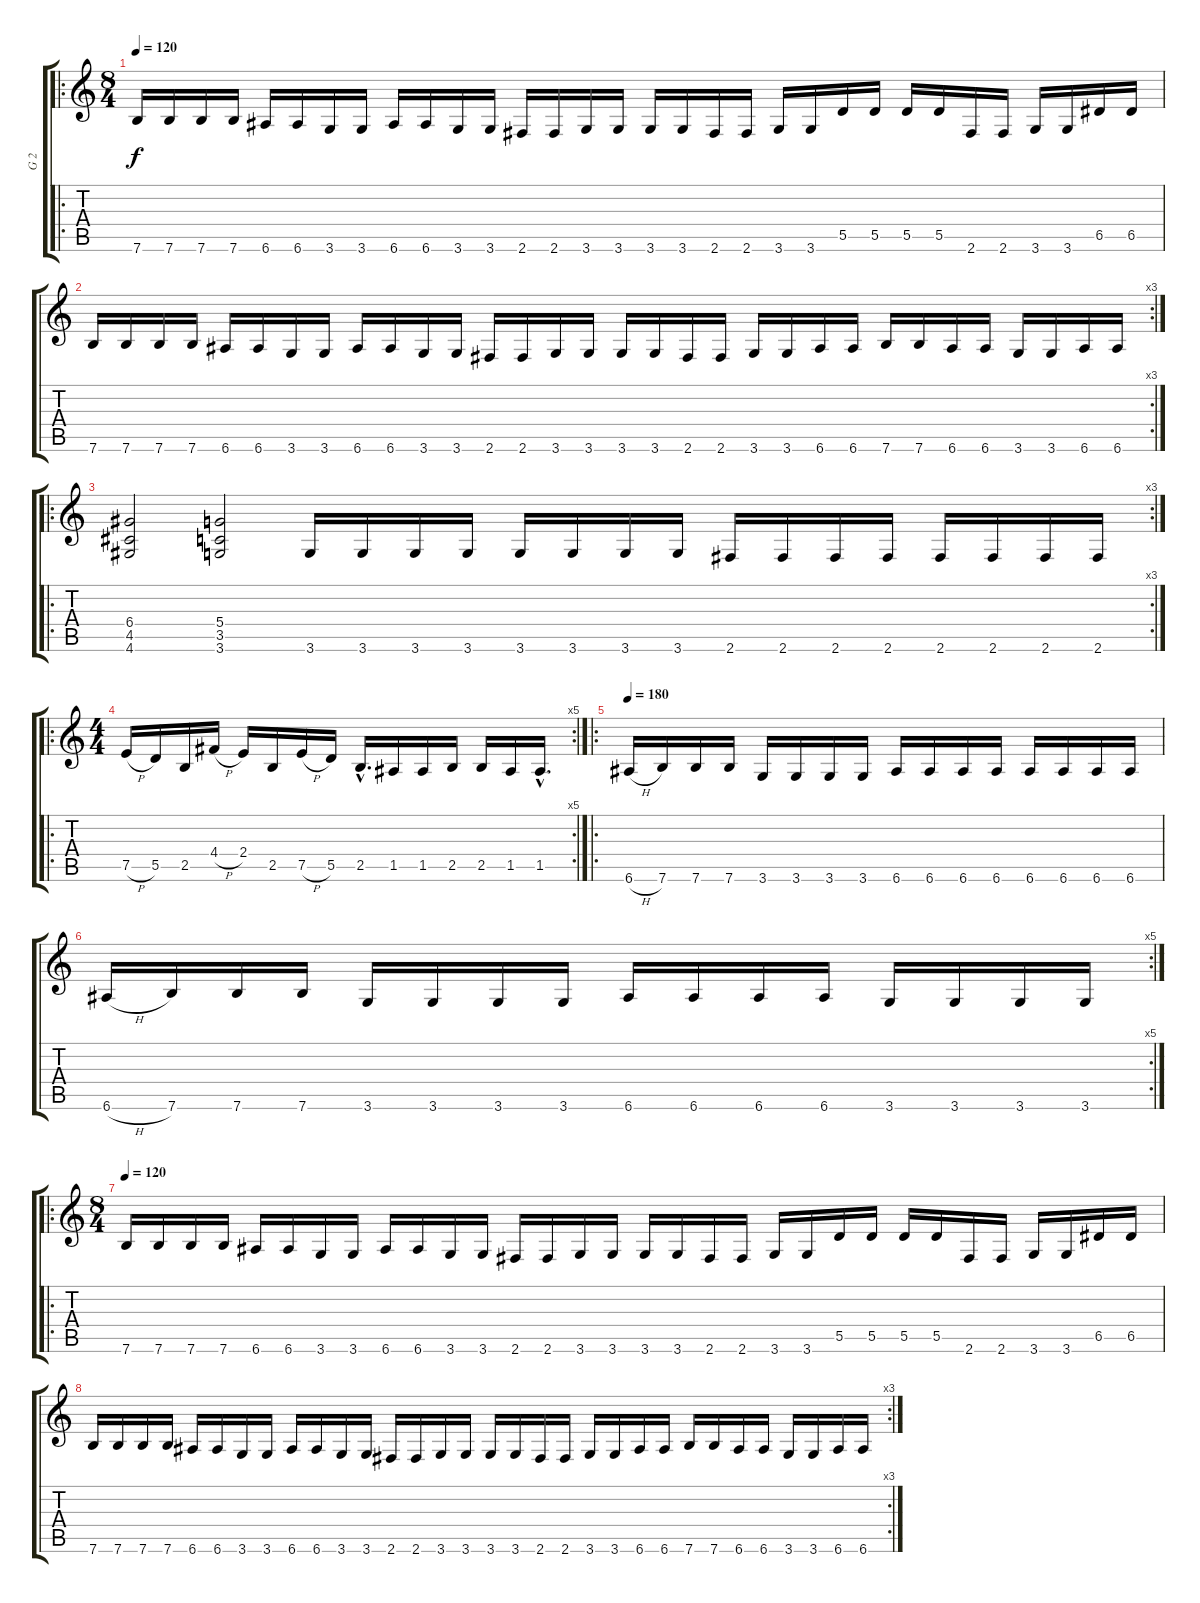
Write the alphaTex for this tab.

\track ("G 2" "G 2") {instrument distortionguitar}
\staff {score tabs}
\tuning (E4 B3 G3 D3 A2 E2) {hide}
\ro
\ts (8 4)
\tempo 120
\clef g2
\ks c
7.6.16{dy f instrument distortionguitar} 7.6.16 7.6.16 7.6.16 6.6.16 6.6.16 3.6.16 3.6.16 6.6.16 6.6.16 3.6.16 3.6.16 2.6.16 2.6.16 3.6.16 3.6.16 3.6.16 3.6.16 2.6.16 2.6.16 3.6.16 3.6.16 5.5.16 5.5.16 5.5.16 5.5.16 2.6.16 2.6.16 3.6.16 3.6.16 6.5.16 6.5.16 |
\rc 3
7.6.16 7.6.16 7.6.16 7.6.16 6.6.16 6.6.16 3.6.16 3.6.16 6.6.16 6.6.16 3.6.16 3.6.16 2.6.16 2.6.16 3.6.16 3.6.16 3.6.16 3.6.16 2.6.16 2.6.16 3.6.16 3.6.16 6.6.16 6.6.16 7.6.16 7.6.16 6.6.16 6.6.16 3.6.16 3.6.16 6.6.16 6.6.16 |
\ro
\rc 3
(6.4 4.5 4.6).2 (5.4 3.5 3.6).2 3.6.16 3.6.16 3.6.16 3.6.16 3.6.16 3.6.16 3.6.16 3.6.16 2.6.16 2.6.16 2.6.16 2.6.16 2.6.16 2.6.16 2.6.16 2.6.16 |
\ro
\rc 5
\ts (4 4)
7.5{h}.16 5.5.16 2.5.16 4.4{h}.16 2.4.16 2.5.16 7.5{h}.16 5.5.16 2.5{hac}.16{d} 1.5.16 1.5.16 2.5.16 2.5.16 1.5.16 1.5{hac}.16{d} |
\ro
\tempo 180
6.6{h}.16 7.6.16 7.6.16 7.6.16 3.6.16 3.6.16 3.6.16 3.6.16 6.6.16 6.6.16 6.6.16 6.6.16 6.6.16 6.6.16 6.6.16 6.6.16 |
\rc 5
6.6{h}.16 7.6.16 7.6.16 7.6.16 3.6.16 3.6.16 3.6.16 3.6.16 6.6.16 6.6.16 6.6.16 6.6.16 3.6.16 3.6.16 3.6.16 3.6.16 |
\ro
\ts (8 4)
\tempo 120
7.6.16 7.6.16 7.6.16 7.6.16 6.6.16 6.6.16 3.6.16 3.6.16 6.6.16 6.6.16 3.6.16 3.6.16 2.6.16 2.6.16 3.6.16 3.6.16 3.6.16 3.6.16 2.6.16 2.6.16 3.6.16 3.6.16 5.5.16 5.5.16 5.5.16 5.5.16 2.6.16 2.6.16 3.6.16 3.6.16 6.5.16 6.5.16 |
\rc 3
7.6.16 7.6.16 7.6.16 7.6.16 6.6.16 6.6.16 3.6.16 3.6.16 6.6.16 6.6.16 3.6.16 3.6.16 2.6.16 2.6.16 3.6.16 3.6.16 3.6.16 3.6.16 2.6.16 2.6.16 3.6.16 3.6.16 6.6.16 6.6.16 7.6.16 7.6.16 6.6.16 6.6.16 3.6.16 3.6.16 6.6.16 6.6.16
